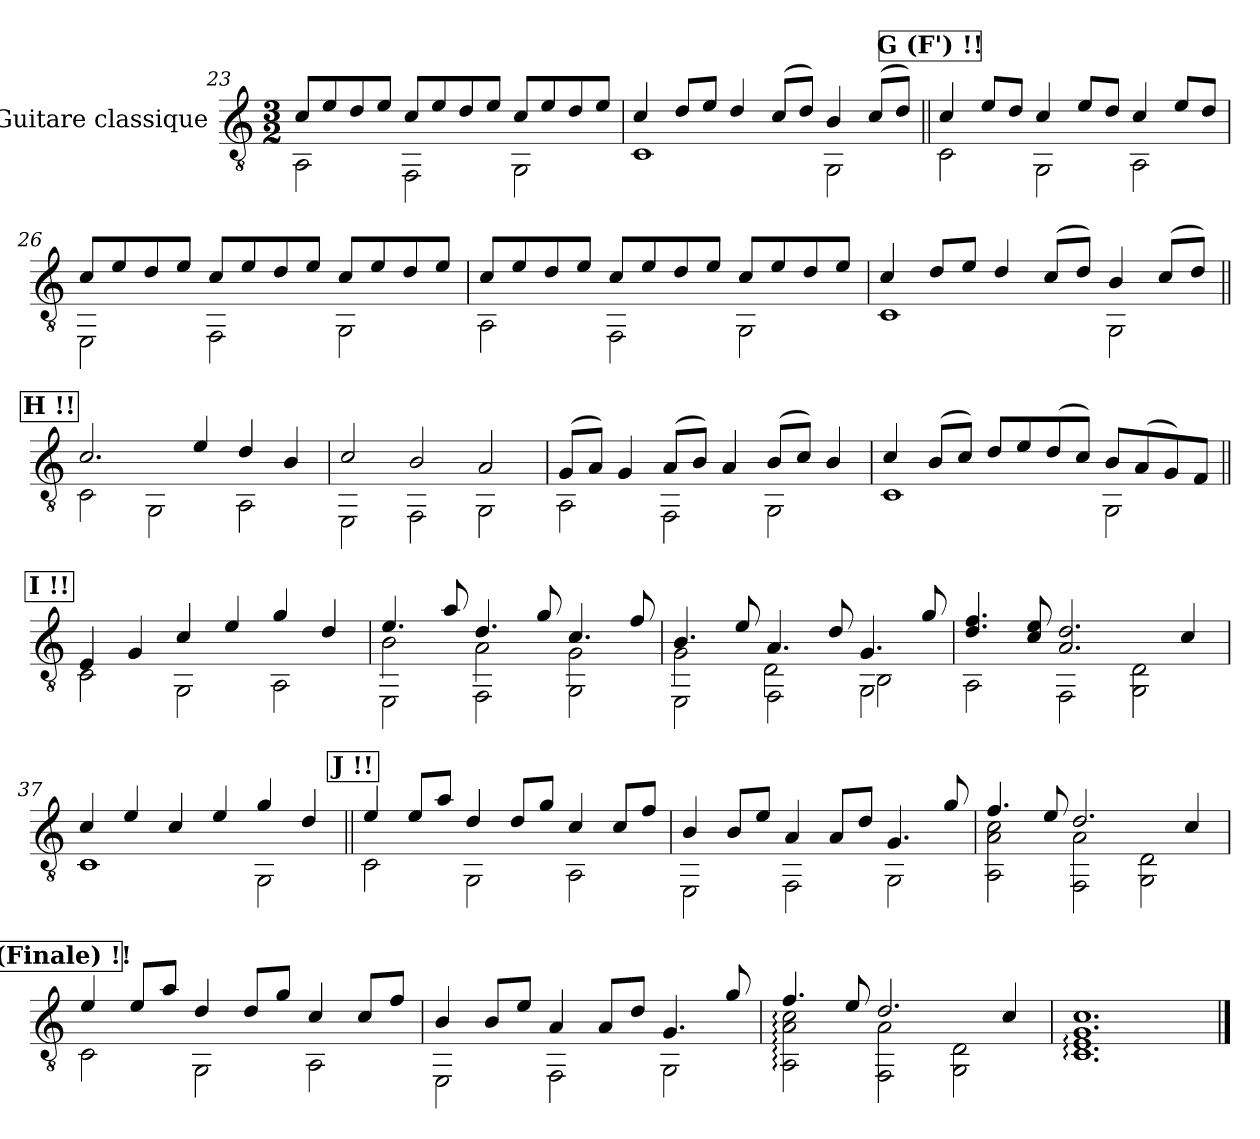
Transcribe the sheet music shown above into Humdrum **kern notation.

**kern
*part1
*staff1
*I"Guitare classique
*I'Guit.
*clefGv2
*k[]
*M3/2
=23
*^
8c/L	2AA\
8e/	.
8d/	.
8e/J	.
8c/L	2FF\
8e/	.
8d/	.
8e/J	.
8c/L	2GG\
8e/	.
8d/	.
8e/J	.
=24	=24
4c/	1C
8d/L	.
8e/J	.
4d/	.
(>8c/L	.
8d/J)	.
4B/	2GG\
(>8c/L	.
8d/J)	.
!!LO:PB:g=z	!!
!!LO:REH:place=s1:a:B:fs=14:t=G (F')	!!
=25||	=25||
4c/	2C\
8e/L	.
8d/J	.
4c/	2GG\
8e/L	.
8d/J	.
4c/	2AA\
8e/L	.
8d/J	.
=26	=26
8c/L	2EE\
8e/	.
8d/	.
8e/J	.
8c/L	2FF\
8e/	.
8d/	.
8e/J	.
8c/L	2GG\
8e/	.
8d/	.
8e/J	.
=27	=27
8c/L	2AA\
8e/	.
8d/	.
8e/J	.
8c/L	2FF\
8e/	.
8d/	.
8e/J	.
8c/L	2GG\
8e/	.
8d/	.
8e/J	.
=28	=28
4c/	1C
8d/L	.
8e/J	.
4d/	.
(>8c/L	.
8d/J)	.
4B/	2GG\
(>8c/L	.
8d/J)	.
!!LO:LB:g=z	!!
!!LO:REH:place=s1:a:B:fs=14:t=H	!!
=29||	=29||
2.c/	2C\
.	2GG\
4e/	.
4d/	2AA\
4B/	.
=30	=30
2c/	2EE\
2B/	2FF\
2A/	2GG\
=31	=31
(>8G/L	2AA\
8A/J)	.
4G/	.
(>8A/L	2FF\
8B/J)	.
4A/	.
(>8B/L	2GG\
8c/J)	.
4B/	.
=32	=32
4c/	1C
(>8B/L	.
8c/J)	.
8d/L	.
8e/	.
(>8d/	.
8c/J)	.
8B/L	2GG\
(>8A/	.
8G/)	.
8F/J	.
!!LO:LB:g=z	!!
!!LO:REH:place=s1:a:B:fs=14:t=I	!!
=33||	=33||
4E/	2C\
4G/	.
4c/	2GG\
4e/	.
4g/	2AA\
4d/	.
=34	=34
*	*^
4.e/	2EE\	2B\
8a/	.	.
4.d/	2FF\	2A!\
8g/	.	.
4.c/	2GG\	2G\
8f/	.	.
=35	=35	=35
4.B/	2EE\	2G\
8e/	.	.
4.A/	2FF\	2D\
8d/	.	.
4.G/	2GG\	2BB\
8g/	.	.
*	*v	*v
!!LO:LB:g=z
=36	=36
4.d/ 4.f/	2AA\
8c/ 8e/	.
2.A/ 2.d/	2FF\
.	2GG\ 2D\
4c/	.
=37	=37
4c/	1C
4e/	.
4c/	.
4e/	.
4g/	2GG\
4d/	.
!!LO:REH:place=s1:a:B:fs=14:t=J	!!
=38||	=38||
4e/	2C\
8e/L	.
8a/J	.
4d/	2GG\
8d/L	.
8g/J	.
4c/	2AA\
8c/L	.
8f/J	.
!!LO:LB:g=z	!!
=39	=39
4B/	2EE\
8B/L	.
8e/J	.
4A/	2FF\
8A/L	.
8d/J	.
4.G/	2GG\
8g/	.
=40	=40
4.f/	2AA\ 2A\ 2c\
8e/	.
2.d/	2FF\ 2A\
.	2GG\ 2D\
4c/	.
!!LO:REH:place=s1:a:B:fs=14:t=J' (Finale)	!!
=41	=41
4e/	2C\
8e/L	.
8a/J	.
4d/	2GG\
8d/L	.
8g/J	.
4c/	2AA\
8c/L	.
8f/J	.
!!LO:LB:g=z	!!
=42	=42
4B/	2EE\
8B/L	.
8e/J	.
4A/	2FF\
8A/L	.
8d/J	.
4.G/	2GG\
8g/	.
=43	=43
4.f/	2AA\: 2A\: 2c\:
8e/	.
*MM164	*
2.d/	2FF\ 2A\
*MM150	*
.	2GG\ 2D\
*MM128	*
4c/	.
=44	=44
*MM120	*
1.G 1.c	1.C: 1.E:
*v	*v
==
*-
